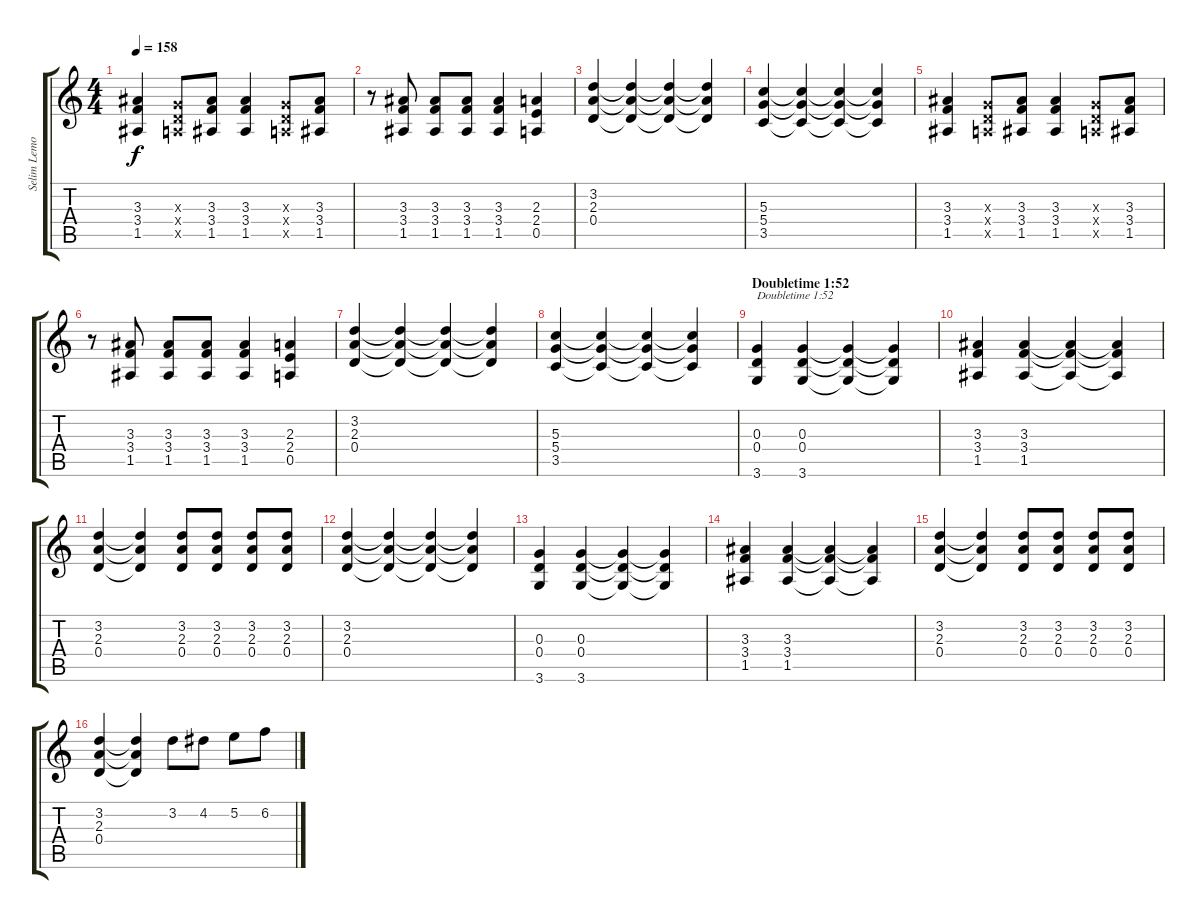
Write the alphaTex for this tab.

\track ("Selim Lemouchi" "Selim Lemo") {instrument overdrivenguitar}
\staff {score tabs}
\tuning (E4 B3 G3 D3 A2 E2) {hide}
\ts (4 4)
\tempo 158
\clef g2
\ks c
(3.3 3.4 1.5).4{dy f} (0.3{x} 0.4{x} 0.5{x}).8 (3.3 3.4 1.5).8 (3.3 3.4 1.5).4 (0.3{x} 0.4{x} 0.5{x}).8 (3.3 3.4 1.5).8 |
r.8 (3.3 3.4 1.5).8 (3.3 3.4 1.5).8 (3.3 3.4 1.5).8 (3.3 3.4 1.5).4 (2.3 2.4 0.5).4 |
(3.2 2.3 0.4).4 (3.2{t} 2.3{t} 0.4{t}).4 (3.2{t} 2.3{t} 0.4{t}).4 (3.2{t} 2.3{t} 0.4{t}).4 |
(5.3 5.4 3.5).4 (5.3{t} 5.4{t} 3.5{t}).4 (5.3{t} 5.4{t} 3.5{t}).4 (5.3{t} 5.4{t} 3.5{t}).4 |
(3.3 3.4 1.5).4 (0.3{x} 0.4{x} 0.5{x}).8 (3.3 3.4 1.5).8 (3.3 3.4 1.5).4 (0.3{x} 0.4{x} 0.5{x}).8 (3.3 3.4 1.5).8 |
r.8 (3.3 3.4 1.5).8 (3.3 3.4 1.5).8 (3.3 3.4 1.5).8 (3.3 3.4 1.5).4 (2.3 2.4 0.5).4 |
(3.2 2.3 0.4).4 (3.2{t} 2.3{t} 0.4{t}).4 (3.2{t} 2.3{t} 0.4{t}).4 (3.2{t} 2.3{t} 0.4{t}).4 |
(5.3 5.4 3.5).4 (5.3{t} 5.4{t} 3.5{t}).4 (5.3{t} 5.4{t} 3.5{t}).4 (5.3{t} 5.4{t} 3.5{t}).4 |
\section ("" "Doubletime 1:52")
(0.3 0.4 3.6).4{txt "Doubletime 1:52"} (0.3 0.4 3.6).4 (0.3{t} 0.4{t} 3.6{t}).4 (0.3{t} 0.4{t} 3.6{t}).4 |
(3.3 3.4 1.5).4 (3.3 3.4 1.5).4 (3.3{t} 3.4{t} 1.5{t}).4 (3.3{t} 3.4{t} 1.5{t}).4 |
(3.2 2.3 0.4).4 (3.2{t} 2.3{t} 0.4{t}).4 (3.2 2.3 0.4).8 (3.2 2.3 0.4).8 (3.2 2.3 0.4).8 (3.2 2.3 0.4).8 |
(3.2 2.3 0.4).4 (3.2{t} 2.3{t} 0.4{t}).4 (3.2{t} 2.3{t} 0.4{t}).4 (3.2{t} 2.3{t} 0.4{t}).4 |
(0.3 0.4 3.6).4 (0.3 0.4 3.6).4 (0.3{t} 0.4{t} 3.6{t}).4 (0.3{t} 0.4{t} 3.6{t}).4 |
(3.3 3.4 1.5).4 (3.3 3.4 1.5).4 (3.3{t} 3.4{t} 1.5{t}).4 (3.3{t} 3.4{t} 1.5{t}).4 |
(3.2 2.3 0.4).4 (3.2{t} 2.3{t} 0.4{t}).4 (3.2 2.3 0.4).8 (3.2 2.3 0.4).8 (3.2 2.3 0.4).8 (3.2 2.3 0.4).8 |
(3.2 2.3 0.4).4 (3.2{t} 2.3{t} 0.4{t}).4 3.2.8{instrument overdrivenguitar} 4.2.8 5.2.8 6.2.8
